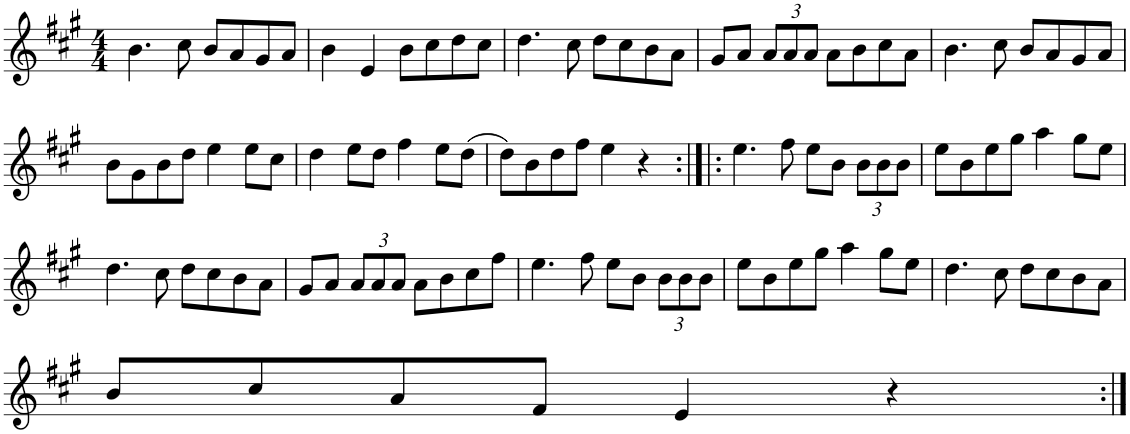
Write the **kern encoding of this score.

**kern
*part1
*staff1
*I"Piano
*I'Pno
*clefG2
*k[f#c#g#]
*E:mix
*M4/4
=1
4.b\
8cc#\
8b/L
8a/
8g#/
8a/J
=2
4b\
4e/
8b\L
8cc#\
8dd\
8cc#\J
=3
4.dd\
8cc#\
8dd\L
8cc#\
8b\
8a\J
=4
8g#/L
8a/J
*Xbrackettup
12a/L
12a/
12a/J
8a\L
8b\
8cc#\
8a\J
=5
4.b\
8cc#\
8b/L
8a/
8g#/
8a/J
!!LO:LB:g=z
=6
8b\L
8g#\
8b\
8dd\J
4ee\
8ee\L
8cc#\J
=7
4dd\
8ee\L
8dd\J
4ff#\
8ee\L
(8dd\J
=8
8dd\L)
8b\
8dd\
8ff#\J
4ee\
4r
=9:|!|:
4.ee\
8ff#\
8ee\L
8b\J
12b\L
12b\
12b\J
=10
8ee\L
8b\
8ee\
8gg#\J
4aa\
8gg#\L
8ee\J
!!LO:LB:g=z
=11
4.dd\
8cc#\
8dd\L
8cc#\
8b\
8a\J
=12
8g#/L
8a/J
12a/L
12a/
12a/J
8a\L
8b\
8cc#\
8ff#\J
=13
4.ee\
8ff#\
8ee\L
8b\J
12b\L
12b\
12b\J
=14
8ee\L
8b\
8ee\
8gg#\J
4aa\
8gg#\L
8ee\J
=15
4.dd\
8cc#\
8dd\L
8cc#\
8b\
8a\J
!!LO:LB:g=z
=16
8b/L
8cc#/
8a/
8f#/J
4e/
4r
=:|!
*-
